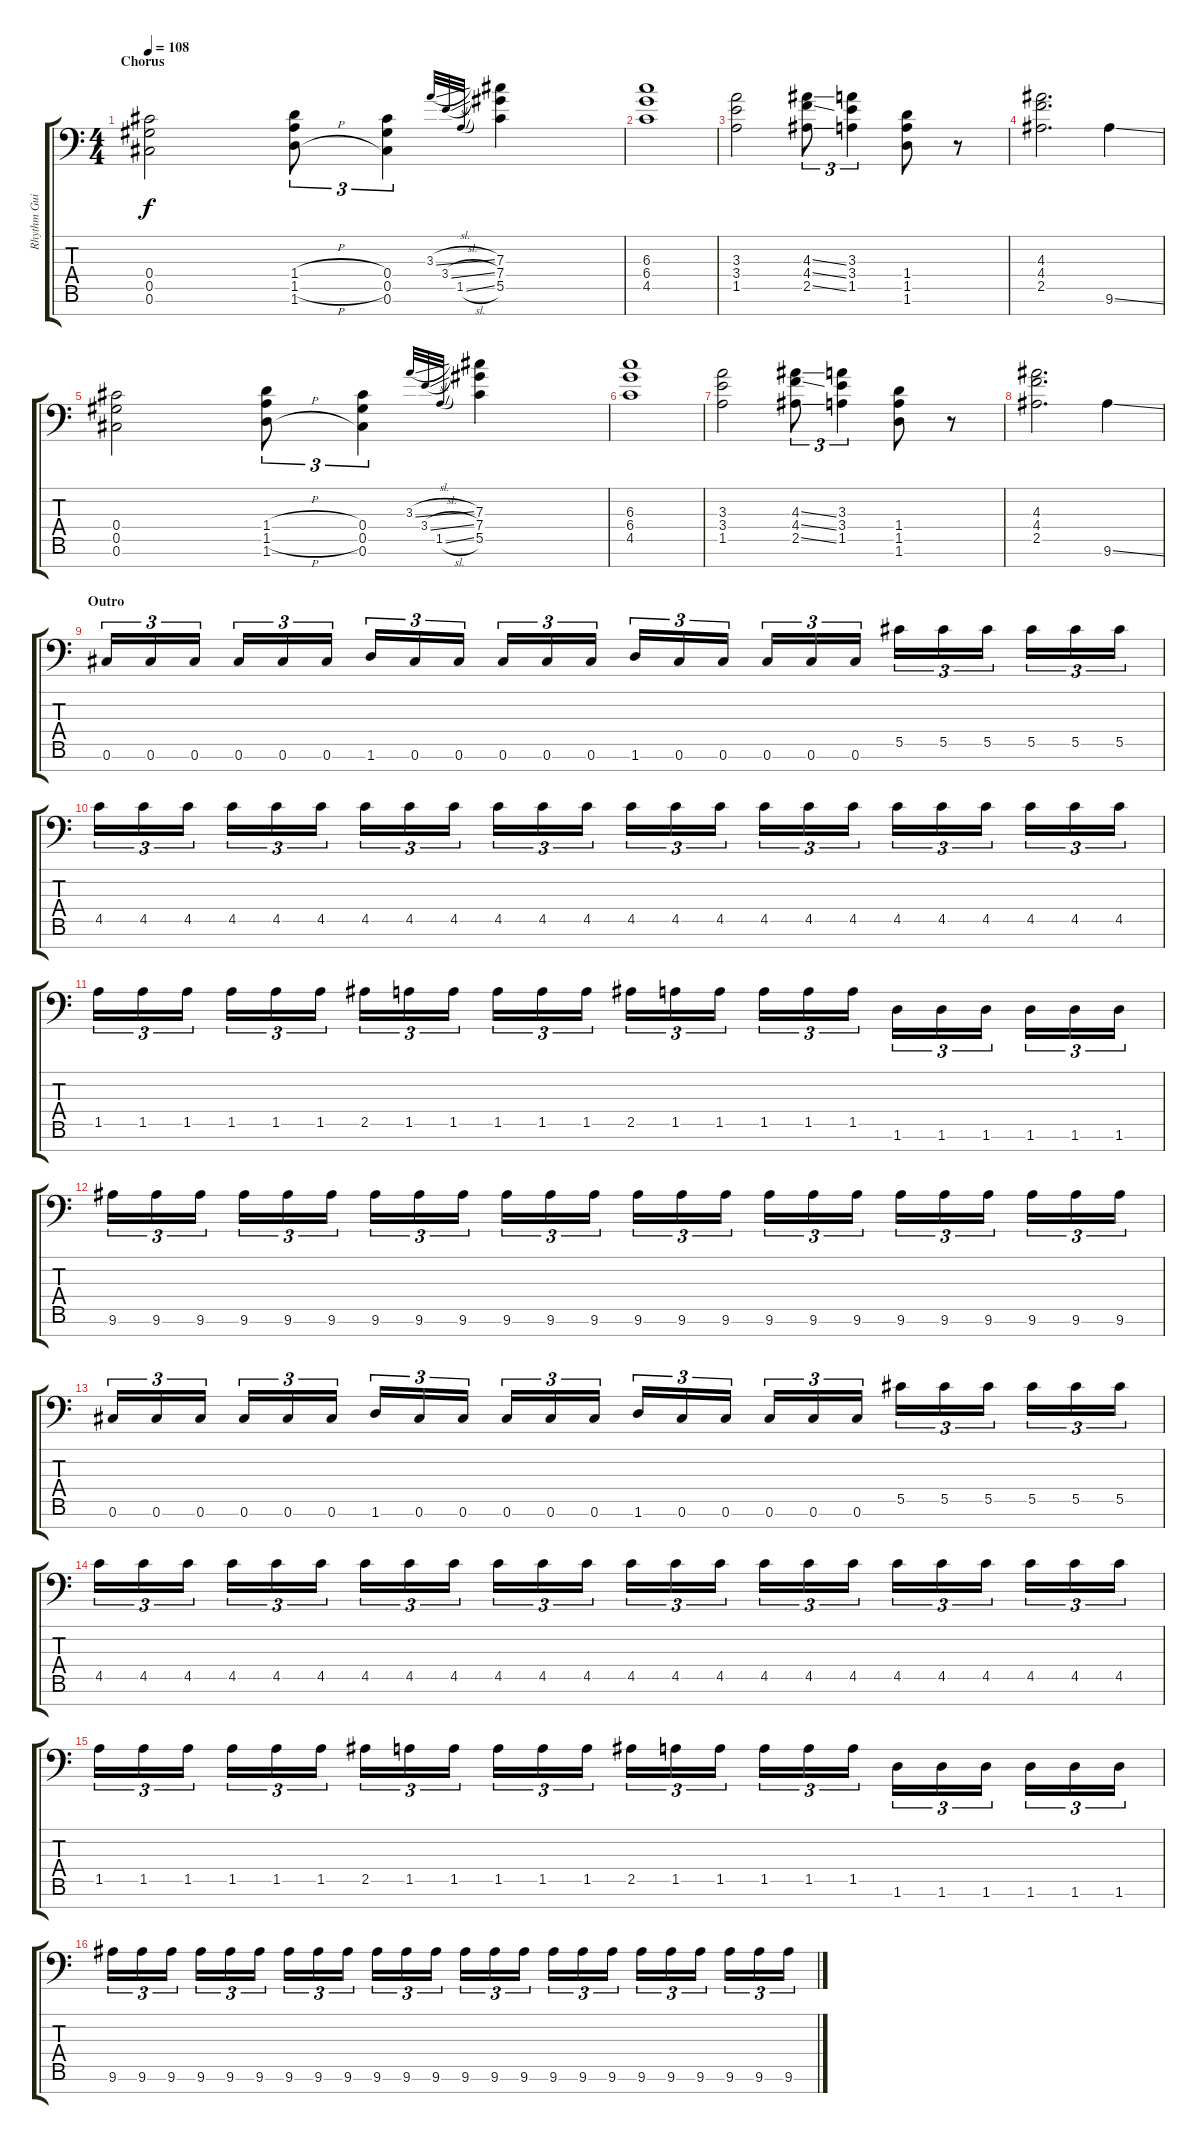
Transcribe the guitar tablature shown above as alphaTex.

\track ("Rhythm Guitar" "Rhythm Gui") {instrument distortionguitar}
\staff {score tabs}
\tuning (Eb4 Bb3 Gb3 Db3 Ab2 Db2 Ab1) {hide}
\ts (4 4)
\section ("" "Chorus")
\tempo 108
\clef f4
\ks c
(0.4 0.5 0.6).2{dy f} (1.4{h} 1.5{h} 1.6{h}).8{tu (3 2)} (0.4 0.5 0.6).4{tu (3 2)} 3.3{sl}.32{gr onbeat} 3.4{sl}.32{gr onbeat} 1.5{sl}.32{gr onbeat} (7.3 7.4 5.5).4 |
(6.3 6.4 4.5).1 |
(3.3 3.4 1.5).2 (4.3{ss} 4.4{ss} 2.5{ss}).8{tu (3 2)} (3.3 3.4 1.5).4{tu (3 2)} (1.4 1.5 1.6).8 r.8 |
(4.3 4.4 2.5).2{d} 9.6{ss}.4 |
(0.4 0.5 0.6).2 (1.4{h} 1.5{h} 1.6{h}).8{tu (3 2)} (0.4 0.5 0.6).4{tu (3 2)} 3.3{sl}.32{gr onbeat} 3.4{sl}.32{gr onbeat} 1.5{sl}.32{gr onbeat} (7.3 7.4 5.5).4 |
(6.3 6.4 4.5).1 |
(3.3 3.4 1.5).2 (4.3{ss} 4.4{ss} 2.5{ss}).8{tu (3 2)} (3.3 3.4 1.5).4{tu (3 2)} (1.4 1.5 1.6).8 r.8 |
(4.3 4.4 2.5).2{d} 9.6{ss}.4 |
\section ("" "Outro")
0.6.16{tu (3 2)} 0.6.16{tu (3 2)} 0.6.16{tu (3 2)} 0.6.16{tu (3 2)} 0.6.16{tu (3 2)} 0.6.16{tu (3 2)} 1.6.16{tu (3 2)} 0.6.16{tu (3 2)} 0.6.16{tu (3 2)} 0.6.16{tu (3 2)} 0.6.16{tu (3 2)} 0.6.16{tu (3 2)} 1.6.16{tu (3 2)} 0.6.16{tu (3 2)} 0.6.16{tu (3 2)} 0.6.16{tu (3 2)} 0.6.16{tu (3 2)} 0.6.16{tu (3 2)} 5.5.16{tu (3 2)} 5.5.16{tu (3 2)} 5.5.16{tu (3 2)} 5.5.16{tu (3 2)} 5.5.16{tu (3 2)} 5.5.16{tu (3 2)} |
4.5.16{tu (3 2)} 4.5.16{tu (3 2)} 4.5.16{tu (3 2)} 4.5.16{tu (3 2)} 4.5.16{tu (3 2)} 4.5.16{tu (3 2)} 4.5.16{tu (3 2)} 4.5.16{tu (3 2)} 4.5.16{tu (3 2)} 4.5.16{tu (3 2)} 4.5.16{tu (3 2)} 4.5.16{tu (3 2)} 4.5.16{tu (3 2)} 4.5.16{tu (3 2)} 4.5.16{tu (3 2)} 4.5.16{tu (3 2)} 4.5.16{tu (3 2)} 4.5.16{tu (3 2)} 4.5.16{tu (3 2)} 4.5.16{tu (3 2)} 4.5.16{tu (3 2)} 4.5.16{tu (3 2)} 4.5.16{tu (3 2)} 4.5.16{tu (3 2)} |
1.5.16{tu (3 2)} 1.5.16{tu (3 2)} 1.5.16{tu (3 2)} 1.5.16{tu (3 2)} 1.5.16{tu (3 2)} 1.5.16{tu (3 2)} 2.5.16{tu (3 2)} 1.5.16{tu (3 2)} 1.5.16{tu (3 2)} 1.5.16{tu (3 2)} 1.5.16{tu (3 2)} 1.5.16{tu (3 2)} 2.5.16{tu (3 2)} 1.5.16{tu (3 2)} 1.5.16{tu (3 2)} 1.5.16{tu (3 2)} 1.5.16{tu (3 2)} 1.5.16{tu (3 2)} 1.6.16{tu (3 2)} 1.6.16{tu (3 2)} 1.6.16{tu (3 2)} 1.6.16{tu (3 2)} 1.6.16{tu (3 2)} 1.6.16{tu (3 2)} |
9.6.16{tu (3 2)} 9.6.16{tu (3 2)} 9.6.16{tu (3 2)} 9.6.16{tu (3 2)} 9.6.16{tu (3 2)} 9.6.16{tu (3 2)} 9.6.16{tu (3 2)} 9.6.16{tu (3 2)} 9.6.16{tu (3 2)} 9.6.16{tu (3 2)} 9.6.16{tu (3 2)} 9.6.16{tu (3 2)} 9.6.16{tu (3 2)} 9.6.16{tu (3 2)} 9.6.16{tu (3 2)} 9.6.16{tu (3 2)} 9.6.16{tu (3 2)} 9.6.16{tu (3 2)} 9.6.16{tu (3 2)} 9.6.16{tu (3 2)} 9.6.16{tu (3 2)} 9.6.16{tu (3 2)} 9.6.16{tu (3 2)} 9.6.16{tu (3 2)} |
0.6.16{tu (3 2)} 0.6.16{tu (3 2)} 0.6.16{tu (3 2)} 0.6.16{tu (3 2)} 0.6.16{tu (3 2)} 0.6.16{tu (3 2)} 1.6.16{tu (3 2)} 0.6.16{tu (3 2)} 0.6.16{tu (3 2)} 0.6.16{tu (3 2)} 0.6.16{tu (3 2)} 0.6.16{tu (3 2)} 1.6.16{tu (3 2)} 0.6.16{tu (3 2)} 0.6.16{tu (3 2)} 0.6.16{tu (3 2)} 0.6.16{tu (3 2)} 0.6.16{tu (3 2)} 5.5.16{tu (3 2)} 5.5.16{tu (3 2)} 5.5.16{tu (3 2)} 5.5.16{tu (3 2)} 5.5.16{tu (3 2)} 5.5.16{tu (3 2)} |
4.5.16{tu (3 2)} 4.5.16{tu (3 2)} 4.5.16{tu (3 2)} 4.5.16{tu (3 2)} 4.5.16{tu (3 2)} 4.5.16{tu (3 2)} 4.5.16{tu (3 2)} 4.5.16{tu (3 2)} 4.5.16{tu (3 2)} 4.5.16{tu (3 2)} 4.5.16{tu (3 2)} 4.5.16{tu (3 2)} 4.5.16{tu (3 2)} 4.5.16{tu (3 2)} 4.5.16{tu (3 2)} 4.5.16{tu (3 2)} 4.5.16{tu (3 2)} 4.5.16{tu (3 2)} 4.5.16{tu (3 2)} 4.5.16{tu (3 2)} 4.5.16{tu (3 2)} 4.5.16{tu (3 2)} 4.5.16{tu (3 2)} 4.5.16{tu (3 2)} |
1.5.16{tu (3 2)} 1.5.16{tu (3 2)} 1.5.16{tu (3 2)} 1.5.16{tu (3 2)} 1.5.16{tu (3 2)} 1.5.16{tu (3 2)} 2.5.16{tu (3 2)} 1.5.16{tu (3 2)} 1.5.16{tu (3 2)} 1.5.16{tu (3 2)} 1.5.16{tu (3 2)} 1.5.16{tu (3 2)} 2.5.16{tu (3 2)} 1.5.16{tu (3 2)} 1.5.16{tu (3 2)} 1.5.16{tu (3 2)} 1.5.16{tu (3 2)} 1.5.16{tu (3 2)} 1.6.16{tu (3 2)} 1.6.16{tu (3 2)} 1.6.16{tu (3 2)} 1.6.16{tu (3 2)} 1.6.16{tu (3 2)} 1.6.16{tu (3 2)} |
9.6.16{tu (3 2)} 9.6.16{tu (3 2)} 9.6.16{tu (3 2)} 9.6.16{tu (3 2)} 9.6.16{tu (3 2)} 9.6.16{tu (3 2)} 9.6.16{tu (3 2)} 9.6.16{tu (3 2)} 9.6.16{tu (3 2)} 9.6.16{tu (3 2)} 9.6.16{tu (3 2)} 9.6.16{tu (3 2)} 9.6.16{tu (3 2)} 9.6.16{tu (3 2)} 9.6.16{tu (3 2)} 9.6.16{tu (3 2)} 9.6.16{tu (3 2)} 9.6.16{tu (3 2)} 9.6.16{tu (3 2)} 9.6.16{tu (3 2)} 9.6.16{tu (3 2)} 9.6.16{tu (3 2)} 9.6.16{tu (3 2)} 9.6.16{tu (3 2)}
